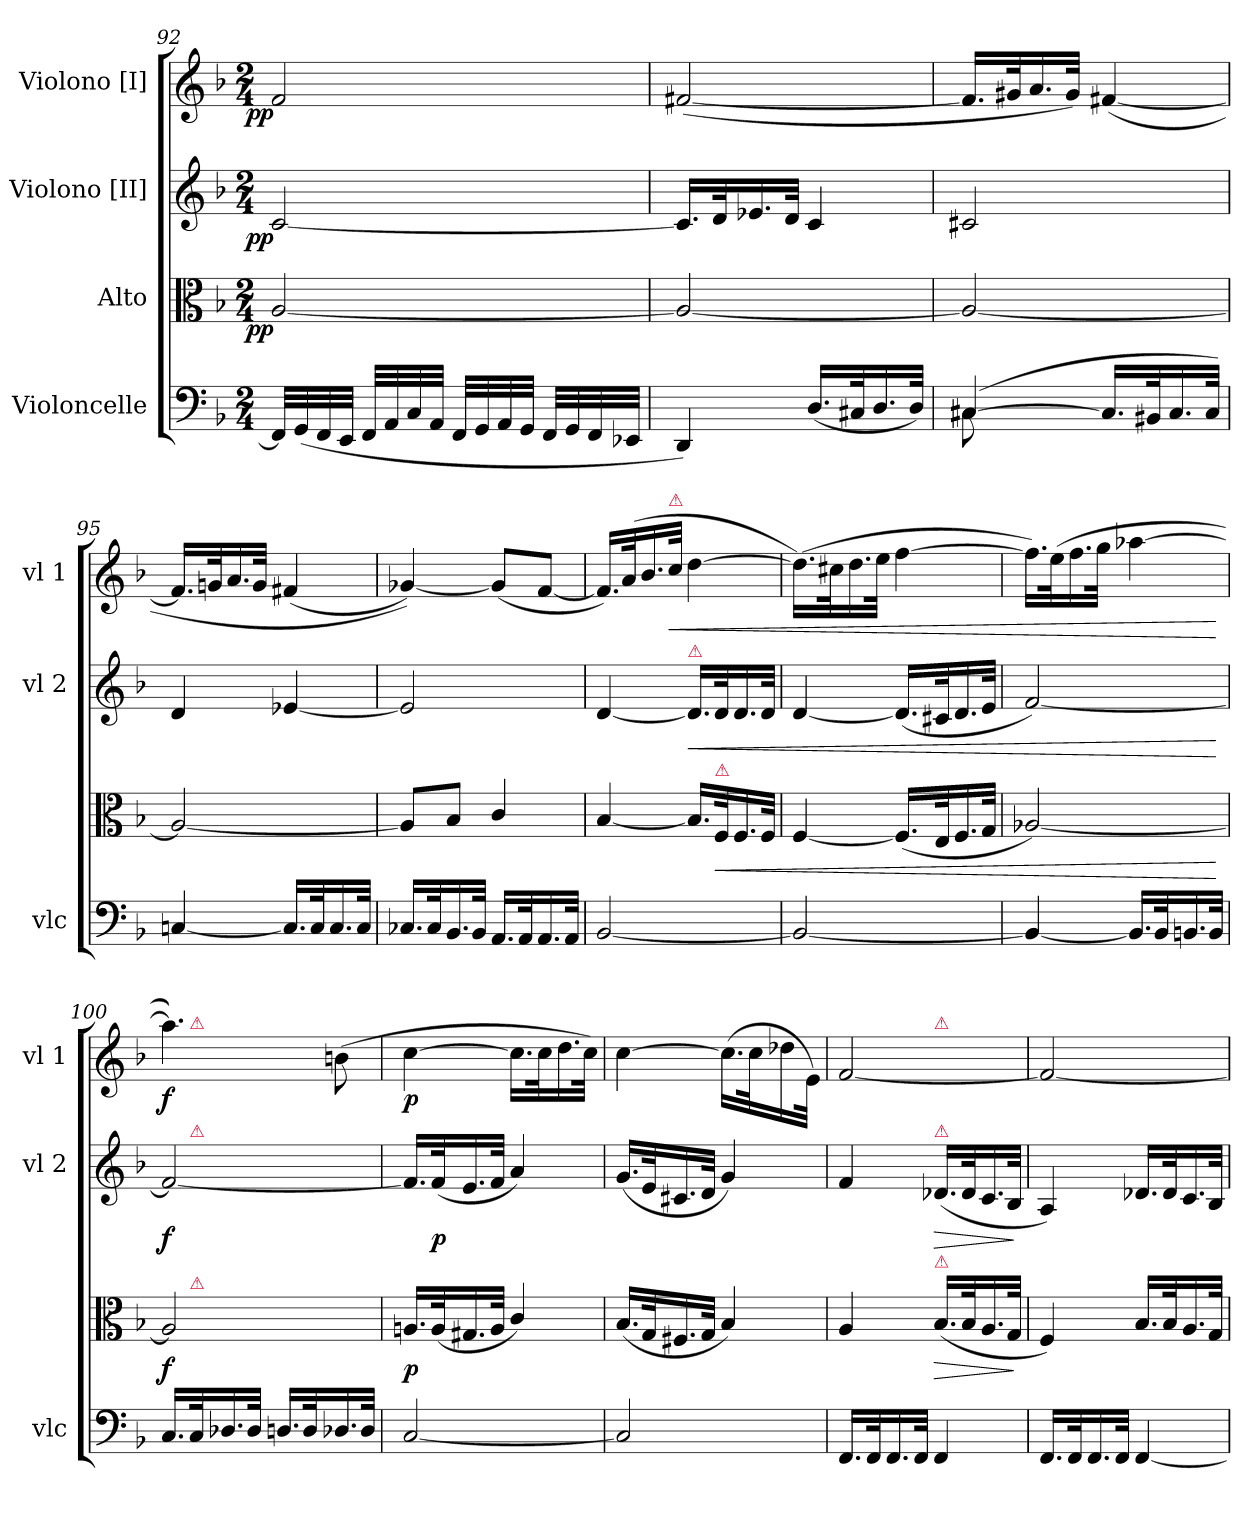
**kern	**kern	**dynam	**kern	**dynam	**kern	**dynam
*part4	*part3	*part3	*part2	*part2	*part1	*part1
*staff4	*staff3	*staff3	*staff2	*staff2	*staff1	*staff1
*I"Violoncelle	*I"Alto	*	*I"Violono [II]	*	*I"Violono [I]	*
*I'vlc	*	*	*I'vl 2	*	*I'vl 1	*
*clefF4	*clefC3	*	*clefG2	*	*clefG2	*
*k[b-]	*k[b-]	*	*k[b-]	*	*k[b-]	*
*F:	*F:	*	*F:	*	*F:	*
*M2/4	*M2/4	*	*M2/4	*	*M2/4	*
=92	=92	=92	=92	=92	=92	=92
!	!	!LO:DY:rj	!	!LO:DY:rj	!	!LO:DY:rj
32FF/LLL]	[2A/	pp	[2c/	pp	2f/	pp
(32GG/	.	.	.	.	.	.
32FF/	.	.	.	.	.	.
32EE/JJJ	.	.	.	.	.	.
32FF/LLL	.	.	.	.	.	.
32AA/	.	.	.	.	.	.
32C/	.	.	.	.	.	.
32AA/JJJ	.	.	.	.	.	.
32FF/LLL	.	.	.	.	.	.
32GG/	.	.	.	.	.	.
32AA/	.	.	.	.	.	.
32GG/JJJ	.	.	.	.	.	.
32FF/LLL	.	.	.	.	.	.
32GG/	.	.	.	.	.	.
32FF/	.	.	.	.	.	.
32EE-X/JJJ	.	.	.	.	.	.
=93	=93	=93	=93	=93	=93	=93
4DD/)	2A/_	.	16.c/LL]	.	([2f#X/	.
.	.	.	32d/K	.	.	.
.	.	.	16.e-X/	.	.	.
.	.	.	32d/JJk	.	.	.
(16.D/LL	.	.	4c/	.	.	.
32C#X/K	.	.	.	.	.	.
16.D/	.	.	.	.	.	.
32D/JJk)	.	.	.	.	.	.
=94	=94	=94	=94	=94	=94	=94
*^	*	*	*	*	*	*
(<[4C#X/	8C#X\	2A/_	.	2c#X/	.	16.f#/LL]	.
.	.	.	.	.	.	32g#X/K	.
.	8ryy	.	.	.	.	16.a/	.
.	.	.	.	.	.	32g#/JJk)	.
16.C#/LL]	4ryy	.	.	.	.	([4f#X/	.
32BB#X/K	.	.	.	.	.	.	.
16.C#/	.	.	.	.	.	.	.
32C#/JJk)	.	.	.	.	.	.	.
*v	*v	*	*	*	*	*	*
=95	=95	=95	=95	=95	=95	=95
[4Cn/	2A/_	.	4d/	.	16.f#/LL]	.
.	.	.	.	.	32gn/K	.
.	.	.	.	.	16.a/	.
.	.	.	.	.	32g/JJk	.
16.C/LL]	.	.	[4e-X/	.	(4f#X/	.
32C/K	.	.	.	.	.	.
16.C/	.	.	.	.	.	.
32C/JJk	.	.	.	.	.	.
=96	=96	=96	=96	=96	=96	=96
16.C-X/LL	8A/L]	.	2e-/]	.	[4g-X/))	.
32C-/K	.	.	.	.	.	.
16.BB-/	8B-/J	.	.	.	.	.
32BB-/JJk	.	.	.	.	.	.
16.AA/LL	4c/	.	.	.	(8g-/L]	.
32AA/K	.	.	.	.	.	.
16.AA/	.	.	.	.	[8f/J	.
32AA/JJk	.	.	.	.	.	.
=97	=97	=97	=97	=97	=97	=97
[2BB-/	[4B-/	.	[4d/	.	16.f/LL])	.
.	.	.	.	.	(32a/K	.
.	.	.	.	.	16.b-/	.
!	!	!	!	!	!LO:TX:a:color=crimson:t=⚠	!
!	!	!	!	!	!	!LO:HP:b
.	.	.	.	.	32cc/JJk	<
!	!	!	!LO:TX:a:color=crimson:t=⚠	!	!	!
!	!	!	!	!LO:HP:b	!	!
.	16.B-/LL]	.	16.d/LL]	<	[4dd\	.
!	!LO:TX:a:color=crimson:t=⚠	!	!	!	!	!
!	!	!LO:HP:b	!	!	!	!
.	32F/K	<	32d/K	.	.	.
.	16.F/	.	16.d/	.	.	.
.	32F/JJk	.	32d/JJk	.	.	.
=98	=98	=98	=98	=98	=98	=98
2BB-/_	[4F/	.	[4d/	.	(16.dd\LL])	.
.	.	.	.	.	32cc#X\K	.
.	.	.	.	.	16.dd\	.
.	.	.	.	.	32ee\JJk	.
.	(16.F/LL]	.	(16.d/LL]	.	[4ff\	.
.	32E/K	.	32c#X/K	.	.	.
.	16.F/	.	16.d/	.	.	.
.	32G/JJk	.	32e/JJk	.	.	.
=99	=99	=99	=99	=99	=99	=99
4BB-/_	[2A-X/)	.	[2f/)	.	16.ff\LL])	.
.	.	.	.	.	(32ee\K	.
.	.	.	.	.	16.ff\	.
.	.	.	.	.	32gg\JJk	.
16.BB-/LL]	.	.	.	.	[4aa-X\	.
32BB-/K	.	.	.	.	.	.
16.BBn/	.	.	.	.	.	.
32BB/JJk	.	.	.	.	.	.
.	.	[	.	[	.	[
=100	=100	=100	=100	=100	=100	=100
*	*^	*	*^	*	*^	*
16.C/LL	2A-/]	16.ryy	f	2f/_	16.ryy	f	4.aa-\])	16.ryy	f
!	!	!	!	!	!	!	!	!LO:TX:a:color=crimson:t=⚠	!
!	!	!	!	!	!LO:TX:a:color=crimson:t=⚠	!	!	!	!
!	!	!LO:TX:a:color=crimson:t=⚠	!	!	!	!	!	!	!
32C/K	.	4ryy	.	.	4ryy	.	.	4ryy	.
16.D-X/	.	.	.	.	.	.	.	.	.
32D-/JJk	.	.	.	.	.	.	.	.	.
16.Dn/LL	.	.	.	.	.	.	.	.	.
32D/K	.	8ryy	.	.	8ryy	.	.	8ryy	.
16.D-X/	.	.	.	.	.	.	(8bn\	.	.
32D-/JJk	.	32ryy	.	.	32ryy	.	.	32ryy	.
*	*v	*v	*	*	*	*	*v	*v	*
*	*	*	*v	*v	*	*	*
=101	=101	=101	=101	=101	=101	=101
[2C/	16.An/LL	p	16.f/LL]	.	[4cc\	p
.	(32A/K	.	(32f/K	p	.	.
.	16.G#X/	.	16.e/	.	.	.
.	32A/JJk	.	32f/JJk	.	.	.
.	4c/)	.	4a/)	.	16.cc\LL]	.
.	.	.	.	.	32cc\K	.
.	.	.	.	.	16.dd\	.
.	.	.	.	.	32cc\JJk)	.
=102	=102	=102	=102	=102	=102	=102
2C/]	(16.B-/LL	.	(16.g/LL	.	[4cc\	.
.	32G/K	.	32e/K	.	.	.
.	16.F#X/	.	16.c#X/	.	.	.
.	32G/JJk	.	32d/JJk	.	.	.
.	4B-/)	.	4g/)	.	(16.cc\LL]	.
.	.	.	.	.	32cc\K	.
!	!	!	!	!	!LO:N:vis=16	!
.	.	.	.	.	16.dd-X\	.
.	.	.	.	.	32e\JJk)	.
=103	=103	=103	=103	=103	=103	=103
*	*	*	*	*	*^	*
16.FF/LL	4A/	.	4f/	.	[2f/	4ryy	.
32FF/K	.	.	.	.	.	.	.
16.FF/	.	.	.	.	.	.	.
32FF/JJk	.	.	.	.	.	.	.
!	!	!	!	!	!	!LO:TX:a:color=crimson:t=⚠	!
!	!	!	!LO:TX:a:color=crimson:t=⚠	!	!	!	!
!	!LO:TX:a:color=crimson:t=⚠	!	!	!	!	!	!
!	!	!LO:HP:b	!	!LO:HP:b	!	!	!
4FF/	(16.B-/LL	>	(16.d-X/LL	>	.	4ryy	.
.	32B-/K	.	32d-/K	.	.	.	.
.	16.A/	.	16.c/	.	.	.	.
.	32G/JJk	.	32B-/JJk	.	.	.	.
.	.	]	.	]	.	.	.
*	*	*	*	*	*v	*v	*
=104	=104	=104	=104	=104	=104	=104
16.FF/LL	4F/)	.	4A/)	.	2f/_	.
32FF/K	.	.	.	.	.	.
16.FF/	.	.	.	.	.	.
32FF/JJk	.	.	.	.	.	.
[4FF/	16.B-/LL	.	16.d-X/LL	.	.	.
.	32B-/K	.	32d-/K	.	.	.
.	16.A/	.	16.c/	.	.	.
.	32G/JJk	.	32B-/JJk	.	.	.
=	=	=	=	=	=	=
*-	*-	*-	*-	*-	*-	*-
